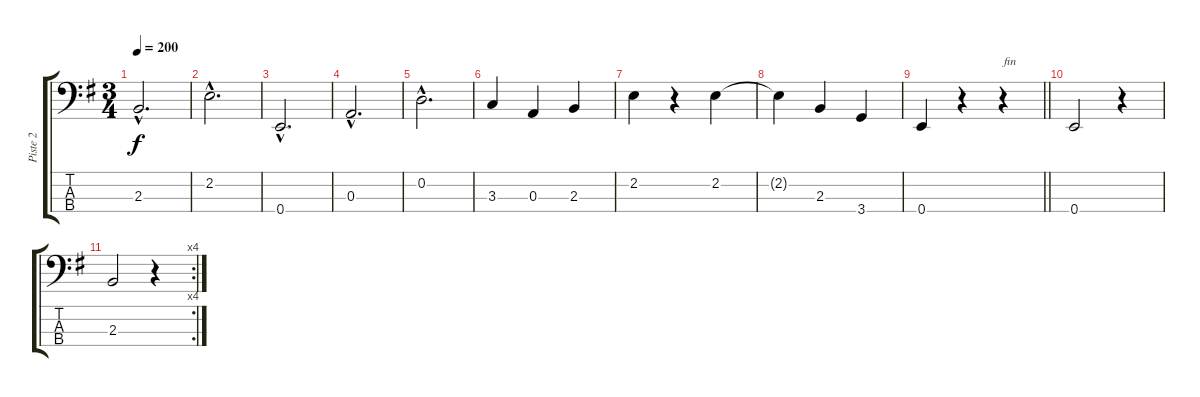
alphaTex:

\track ("Piste 2" "Piste 2") {instrument electricbasspick}
\staff {score tabs}
\tuning (G2 D2 A1 E1) {hide}
\ts (3 4)
\tempo 200
\clef f4
\ks g
2.3{hac}.2{d dy f} |
2.2{hac}.2{d} |
0.4{hac}.2{d} |
0.3{hac}.2{d} |
0.2{hac}.2{d} |
3.3.4 0.3.4 2.3.4 |
2.2.4 r.4 2.2.4 |
2.2{t}.4 2.3.4 3.4.4 |
\barLineRight lightlight
0.4.4 r.4 r.4{txt "fin"} |
0.4.2 r.4 |
\rc 4
2.3.2 r.4
